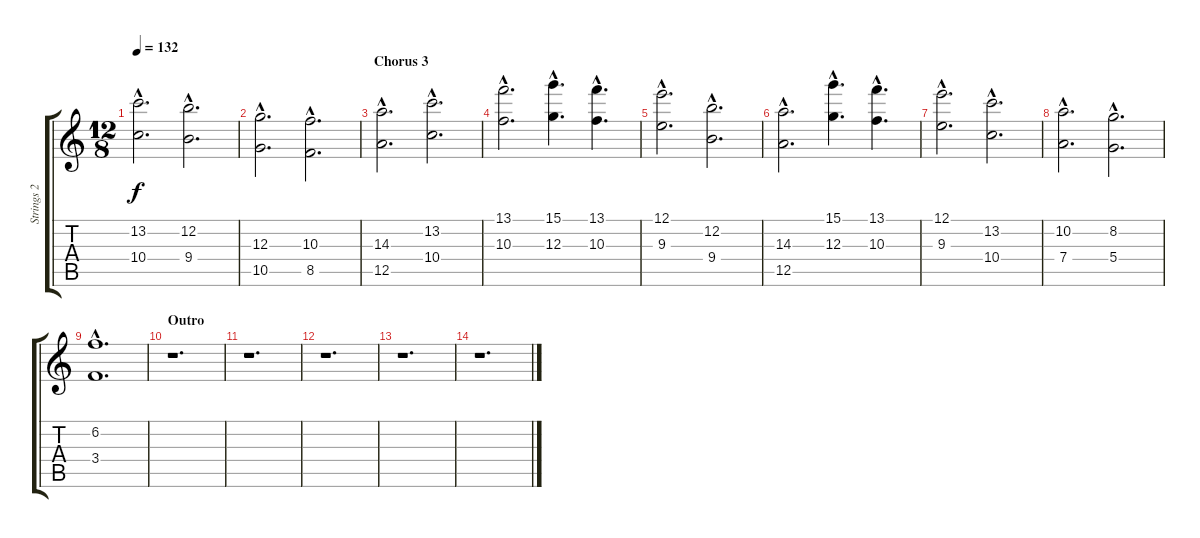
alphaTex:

\track ("Strings 2" "Strings 2") {instrument stringensemble1}
\staff {score tabs}
\tuning (E5 B4 G4 D4 A3 D3) {hide}
\ts (12 8)
\tempo 132
\clef g2
\ks c
(13.2{hac} 10.4{hac}).2{d dy f} (12.2{hac} 9.4{hac}).2{d} |
(12.3{hac} 10.5{hac}).2{d} (10.3{hac} 8.5{hac}).2{d} |
\section ("" "Chorus 3")
(14.3{hac} 12.5{hac}).2{d} (13.2{hac} 10.4{hac}).2{d} |
(13.1{hac} 10.3{hac}).2{d} (15.1{hac} 12.3{hac}).4{d} (13.1{hac} 10.3{hac}).4{d} |
(12.1{hac} 9.3{hac}).2{d} (12.2{hac} 9.4{hac}).2{d} |
(14.3{hac} 12.5{hac}).2{d} (15.1{hac} 12.3{hac}).4{d} (13.1{hac} 10.3{hac}).4{d} |
(12.1{hac} 9.3{hac}).2{d} (13.2{hac} 10.4{hac}).2{d} |
(10.2{hac} 7.4{hac}).2{d} (8.2{hac} 5.4{hac}).2{d} |
(6.2{hac} 3.4{hac}).1{d} |
\section ("" "Outro")
r.1{d} |
r.1{d} |
r.1{d} |
r.1{d} |
r.1{d}
